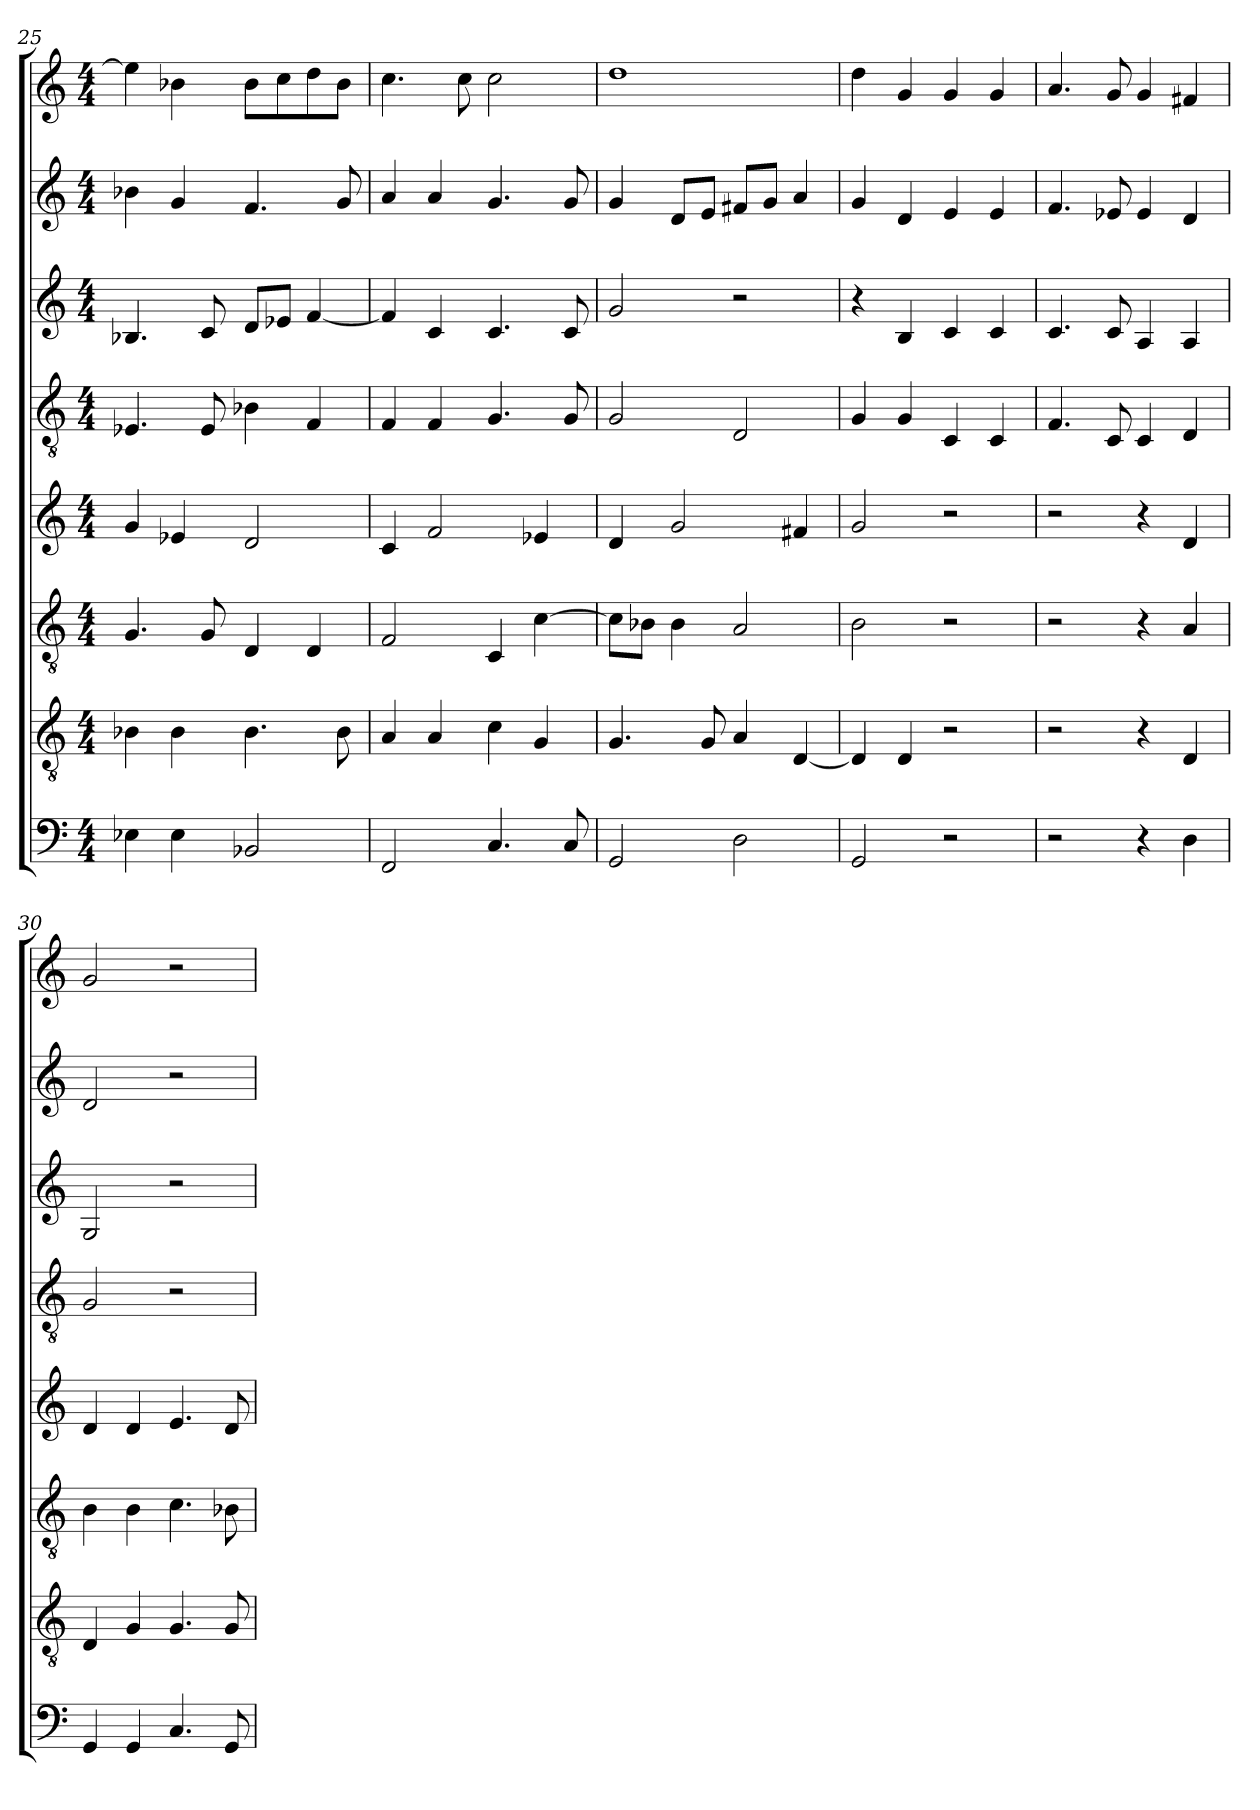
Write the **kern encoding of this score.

**kern	**kern	**kern	**kern	**kern	**kern	**kern	**kern
*part8	*part7	*part6	*part5	*part4	*part3	*part2	*part1
*staff8	*staff7	*staff6	*staff5	*staff4	*staff3	*staff2	*staff1
*clefF4	*clefGv2	*clefGv2	*clefG2	*clefGv2	*clefG2	*clefG2	*clefG2
*k[]	*k[]	*k[]	*k[]	*k[]	*k[]	*k[]	*k[]
*M4/4	*M4/4	*M4/4	*M4/4	*M4/4	*M4/4	*M4/4	*M4/4
=25	=25	=25	=25	=25	=25	=25	=25
4E-X\	4B-X\	4.G/	4g/	4.E-X/	4.B-X/	4b-X\	4ee-\]
4E-\	4B-\	.	4e-X/	.	.	4g/	4b-X\
.	.	8G/	.	8E-/	8c/	.	.
2BB-X/	4.B-\	4D/	2d/	4B-X\	8d/L	4.f/	8b-\L
.	.	.	.	.	8e-X/J	.	8cc\
.	.	4D/	.	4F/	[4f/	.	8dd\
.	8B-\	.	.	.	.	8g/	8b-\J
=26	=26	=26	=26	=26	=26	=26	=26
2FF/	4A/	2F/	4c/	4F/	4f/]	4a/	4.cc\
.	4A/	.	2f/	4F/	4c/	4a/	.
.	.	.	.	.	.	.	8cc\
4.C/	4c\	4C/	.	4.G/	4.c/	4.g/	2cc\
.	4G/	[4c\	4e-X/	.	.	.	.
8C/	.	.	.	8G/	8c/	8g/	.
=27	=27	=27	=27	=27	=27	=27	=27
2GG/	4.G/	8c\L]	4d/	2G/	2g/	4g/	1dd
.	.	8B-X\J	.	.	.	.	.
.	.	4B-\	2g/	.	.	8d/L	.
.	8G/	.	.	.	.	8e/J	.
2D\	4A/	2A/	.	2D/	2r	8f#X/L	.
.	.	.	.	.	.	8g/J	.
.	[4D/	.	4f#X/	.	.	4a/	.
=28	=28	=28	=28	=28	=28	=28	=28
2GG/	4D/]	2B\	2g/	4G/	4r	4g/	4dd\
.	4D/	.	.	4G/	4B/	4d/	4g/
2r	2r	2r	2r	4C/	4c/	4e/	4g/
.	.	.	.	4C/	4c/	4e/	4g/
=29	=29	=29	=29	=29	=29	=29	=29
2r	2r	2r	2r	4.F/	4.c/	4.f/	4.a/
.	.	.	.	8C/	8c/	8e-X/	8g/
4r	4r	4r	4r	4C/	4A/	4e-/	4g/
4D\	4D/	4A/	4d/	4D/	4A/	4d/	4f#X/
=30	=30	=30	=30	=30	=30	=30	=30
4GG/	4D/	4B\	4d/	2G/	2G/	2d/	2g/
4GG/	4G/	4B\	4d/	.	.	.	.
4.C/	4.G/	4.c\	4.e/	2r	2r	2r	2r
8GG/	8G/	8B-X\	8d/	.	.	.	.
=	=	=	=	=	=	=	=
*-	*-	*-	*-	*-	*-	*-	*-
